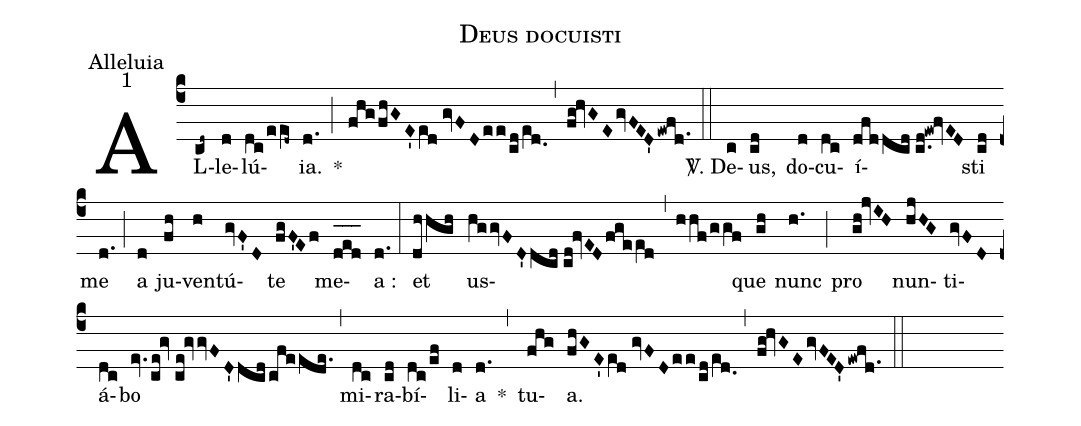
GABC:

name:Deus docuisti;
office-part:Alleluia;
mode:1;
%%
(c4) AL(cd~)le(d)lú(dc/ee[ll:1]d~){ia}.(d.) *(;) (fhgfhGE'e[ll:1]d//gvFDee/cd/e[ll:1]d.0) (,) (fg!hvGEgvFED'ewfd.1) (::) <sp>V/</sp>. De(c)us,(cd) do(d)cu(dc)í(dfddcd//c.d!ew!fvED)sti(cd) me(d.) (;) a(d) ju(fh)ven(h)tú(gvF'D)te(fgF'Ef) me(d_[oh:h]e_[oh:h]d_[oh:h])a :(d.) (:) et(dhhgh) us(hggvFD'dcd//cd!fvEDfgee[ll:1]d)(,)(hhf/ggf)que(gh) nunc(h.) (;) pro(gh!jvIH) nun(hjHG)ti(gvFD)á(dc)bo(ev.ce!gv//ce!gvvFD'dcd/cfeede.) (,) mi(dc)ra(cd)bí(dc/ef)li(d)a(d.) *(,) tu(fhg)a.(fhGE'e[ll:1]d//gvFDee/cd/e[ll:1]d.0) (,) (fg!hvGEgvFED'ewfd.1) (::)
